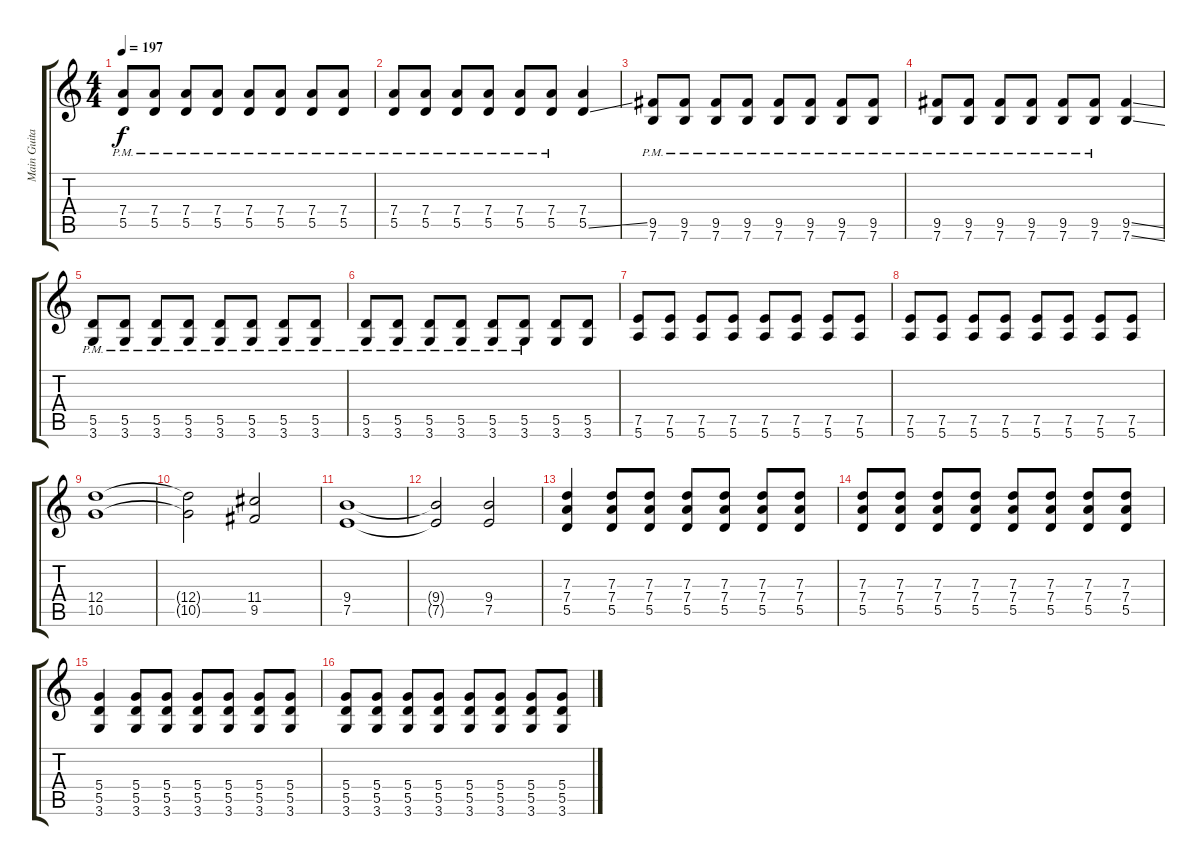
\track ("Main Guitar" "Main Guita") {instrument distortionguitar}
\staff {score tabs}
\tuning (E4 B3 G3 D3 A2 E2) {hide}
\ts (4 4)
\tempo 197
\clef g2
\ks c
(7.4{pm} 5.5{pm}).8{dy f} (7.4{pm} 5.5{pm}).8 (7.4{pm} 5.5{pm}).8 (7.4{pm} 5.5{pm}).8 (7.4{pm} 5.5{pm}).8 (7.4{pm} 5.5{pm}).8 (7.4{pm} 5.5{pm}).8 (7.4{pm} 5.5{pm}).8 |
(7.4{pm} 5.5{pm}).8 (7.4{pm} 5.5{pm}).8 (7.4{pm} 5.5{pm}).8 (7.4{pm} 5.5{pm}).8 (7.4{pm} 5.5{pm}).8 (7.4{pm} 5.5{pm}).8 (7.4 5.5{ss}).4 |
(9.5{pm} 7.6{pm}).8 (9.5{pm} 7.6{pm}).8 (9.5{pm} 7.6{pm}).8 (9.5{pm} 7.6{pm}).8 (9.5{pm} 7.6{pm}).8 (9.5{pm} 7.6{pm}).8 (9.5{pm} 7.6{pm}).8 (9.5{pm} 7.6{pm}).8 |
(9.5{pm} 7.6{pm}).8 (9.5{pm} 7.6{pm}).8 (9.5{pm} 7.6{pm}).8 (9.5{pm} 7.6{pm}).8 (9.5{pm} 7.6{pm}).8 (9.5{pm} 7.6{pm}).8 (9.5{ss} 7.6{ss}).4 |
(5.5{pm} 3.6{pm}).8 (5.5{pm} 3.6{pm}).8 (5.5{pm} 3.6{pm}).8 (5.5{pm} 3.6{pm}).8 (5.5{pm} 3.6{pm}).8 (5.5{pm} 3.6{pm}).8 (5.5{pm} 3.6{pm}).8 (5.5{pm} 3.6{pm}).8 |
(5.5{pm} 3.6{pm}).8 (5.5{pm} 3.6{pm}).8 (5.5{pm} 3.6{pm}).8 (5.5{pm} 3.6{pm}).8 (5.5{pm} 3.6{pm}).8 (5.5{pm} 3.6{pm}).8 (5.5 3.6).8 (5.5 3.6).8 |
(7.5 5.6).8 (7.5 5.6).8 (7.5 5.6).8 (7.5 5.6).8 (7.5 5.6).8 (7.5 5.6).8 (7.5 5.6).8 (7.5 5.6).8 |
(7.5 5.6).8 (7.5 5.6).8 (7.5 5.6).8 (7.5 5.6).8 (7.5 5.6).8 (7.5 5.6).8 (7.5 5.6).8 (7.5 5.6).8 |
(12.4 10.5).1 |
(12.4{t} 10.5{t}).2 (11.4 9.5).2 |
(9.4 7.5).1 |
(9.4{t} 7.5{t}).2 (9.4 7.5).2 |
(7.3 7.4 5.5).4 (7.3 7.4 5.5).8 (7.3 7.4 5.5).8 (7.3 7.4 5.5).8 (7.3 7.4 5.5).8 (7.3 7.4 5.5).8 (7.3 7.4 5.5).8 |
(7.3 7.4 5.5).8 (7.3 7.4 5.5).8 (7.3 7.4 5.5).8 (7.3 7.4 5.5).8 (7.3 7.4 5.5).8 (7.3 7.4 5.5).8 (7.3 7.4 5.5).8 (7.3 7.4 5.5).8 |
(5.4 5.5 3.6).4 (5.4 5.5 3.6).8 (5.4 5.5 3.6).8 (5.4 5.5 3.6).8 (5.4 5.5 3.6).8 (5.4 5.5 3.6).8 (5.4 5.5 3.6).8 |
(5.4 5.5 3.6).8 (5.4 5.5 3.6).8 (5.4 5.5 3.6).8 (5.4 5.5 3.6).8 (5.4 5.5 3.6).8 (5.4 5.5 3.6).8 (5.4 5.5 3.6).8 (5.4 5.5 3.6).8
